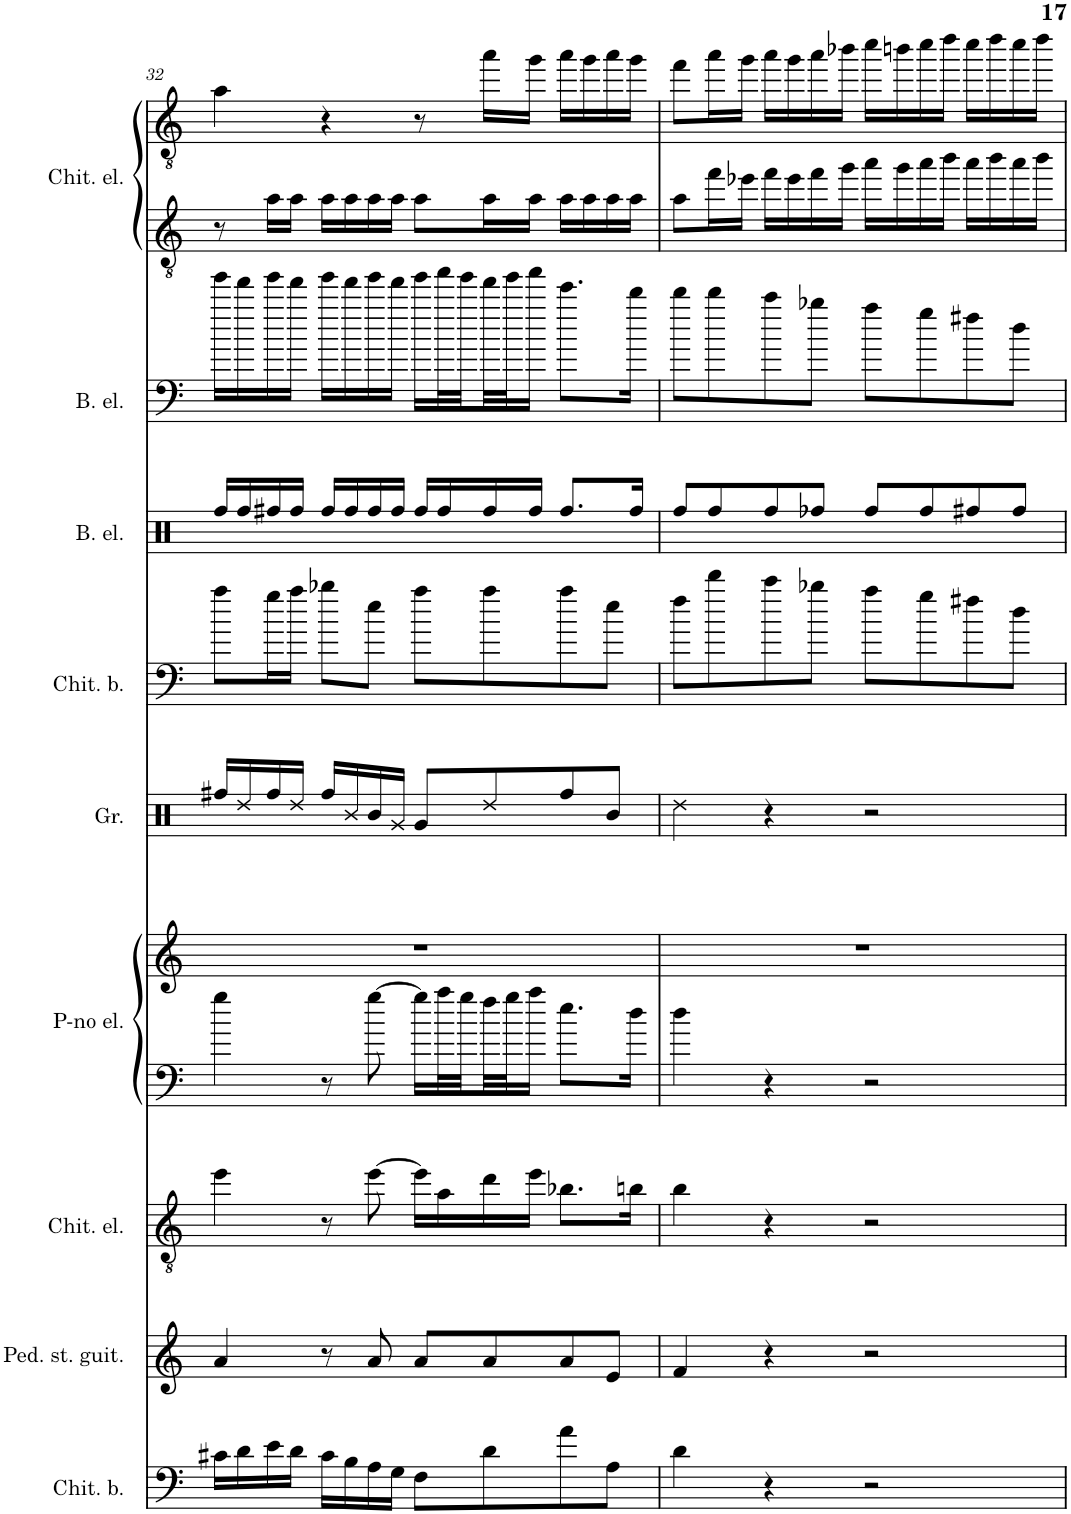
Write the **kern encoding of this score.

**kern	**kern	**kern	**kern	**kern	**kern	**kern	**kern	**kern	**kern	**kern
*part9	*part8	*part7	*part6	*part6	*part5	*part4	*part3	*part2	*part1	*part1
*staff11	*staff10	*staff9	*staff8	*staff7	*staff6	*staff5	*staff4	*staff3	*staff2	*staff1
*I"Chitarra basso	*I"Pedal steel guitar	*I"Chitarra elettrica	*I"Piano elettrico	*	*I"Grancassa	*I"Chitarra basso	*I"Basso elettrico 5 corde	*I"Basso elettrico 5 corde	*I"Chitarra elettrica	*
*I'Chit. b.	*I'Ped. st. guit.	*I'Chit. el.	*I'P-no el.	*	*I'Gr.	*I'Chit. b.	*I'B. el.	*I'B. el.	*I'Chit. el.	*
!!LO:PB:g=z
*clefF4	*clefG2	*clefGv2	*clefF4	*clefG2	*clefX	*clefF4	*clefX	*clefF4	*clefGv2	*clefGv2
*Trd7c12	*	*	*	*	*	*Trd7c12	*Trd7c12	*Trd7c12	*	*
*k[]	*k[]	*k[]	*k[]	*k[]	*k[]	*k[]	*k[]	*k[]	*k[]	*k[]
*M4/4	*M4/4	*M4/4	*M4/4	*M4/4	*M4/4	*M4/4	*M4/4	*M4/4	*M4/4	*M4/4
=32	=32	=32	=32	=32	=32	=32	=32	=32	=32	=32
16c#X\LL	4a/	4ee\	4gg\	1r	16Rff/LL	8aa\L	16Rff/LL	16ggg\LL	8r	4a\
16d\	.	.	.	.	16Rdd/	.	16Rff/	16fff\	.	.
16e\	.	.	.	.	16Rff/	16gg\L	16Rff/	16ggg\	16a\LL	.
16d\JJ	.	.	.	.	16Rdd/JJ	16aa\JJ	16Rff/JJ	16fff\JJ	16a\JJ	.
16c#\LL	8r	8r	8r	.	16Rff/LL	8bb-X\L	16Rff/LL	16ggg\LL	16a\LL	4r
16B\	.	.	.	.	16R/	.	16Rff/	16fff\	16a\	.
16A\	8a/	[8ee\	[8gg\	.	16R/	8ee\J	16Rff/	16ggg\	16a\	.
16G\JJ	.	.	.	.	16Rg/JJ	.	16Rff/JJ	16fff\JJ	16a\JJ	.
8F\L	8a/L	16ee\LL]	16gg\LL]	.	8Rg/L	8aa\L	16Rff/LL	16ggg\LL	8a\L	8r
.	.	16a\	32aa\L	.	.	.	16Rff/	32aaa\L	.	.
.	.	.	32gg\	.	.	.	.	32ggg\	.	.
8d\	8a/	16dd\	32ff\	.	8Rdd/	8aa\	16Rff/	32fff\	16a\L	16aa\LL
.	.	.	32gg\J	.	.	.	.	32ggg\J	.	.
.	.	16ee\JJ	16aa\JJ	.	.	.	16Rff/JJ	16aaa\JJ	16a\JJ	16gg\JJ
8a\	8a/	8.b-X\L	8.ee\L	.	8Rff/	8aa\	8.Rff/L	8.eee\L	16a\LL	16aa\LL
.	.	.	.	.	.	.	.	.	16a\	16gg\
8A\J	8e/J	.	.	.	8R/J	8ee\J	.	.	16a\	16aa\
.	.	16bn\Jk	16dd\Jk	.	.	.	16Rff/Jk	16ddd\Jk	16a\JJ	16gg\JJ
=33	=33	=33	=33	=33	=33	=33	=33	=33	=33	=33
4d\	4f/	4b\	4dd\	1r	4Rdd\	8ff\L	8Rff/L	8ddd\L	8a\L	8ff\L
.	.	.	.	.	.	8ddd\	8Rff/	8ddd\	16ff\L	16aa\L
.	.	.	.	.	.	.	.	.	16ee-X\JJ	16gg\JJ
4r	4r	4r	4r	.	4r	8ccc\	8Rff/	8ccc\	16ff\LL	16aa\LL
.	.	.	.	.	.	.	.	.	16ee-\	16gg\
.	.	.	.	.	.	8bb-X\J	8Rff/J	8bb-X\J	16ff\	16aa\
.	.	.	.	.	.	.	.	.	16gg\JJ	16bb-X\JJ
2r	2r	2r	2r	.	2r	8aa\L	8Rff/L	8aa\L	16aa\LL	16ccc\LL
.	.	.	.	.	.	.	.	.	16gg\	16bbn\
.	.	.	.	.	.	8gg\	8Rff/	8gg\	16aa\	16ccc\
.	.	.	.	.	.	.	.	.	16bb\JJ	16ddd\JJ
.	.	.	.	.	.	8ff#X\	8Rff/	8ff#X\	16aa\LL	16ccc\LL
.	.	.	.	.	.	.	.	.	16bb\	16ddd\
.	.	.	.	.	.	8dd\J	8Rff/J	8dd\J	16aa\	16ccc\
.	.	.	.	.	.	.	.	.	16bb\JJ	16ddd\JJ
=	=	=	=	=	=	=	=	=	=	=
*-	*-	*-	*-	*-	*-	*-	*-	*-	*-	*-
